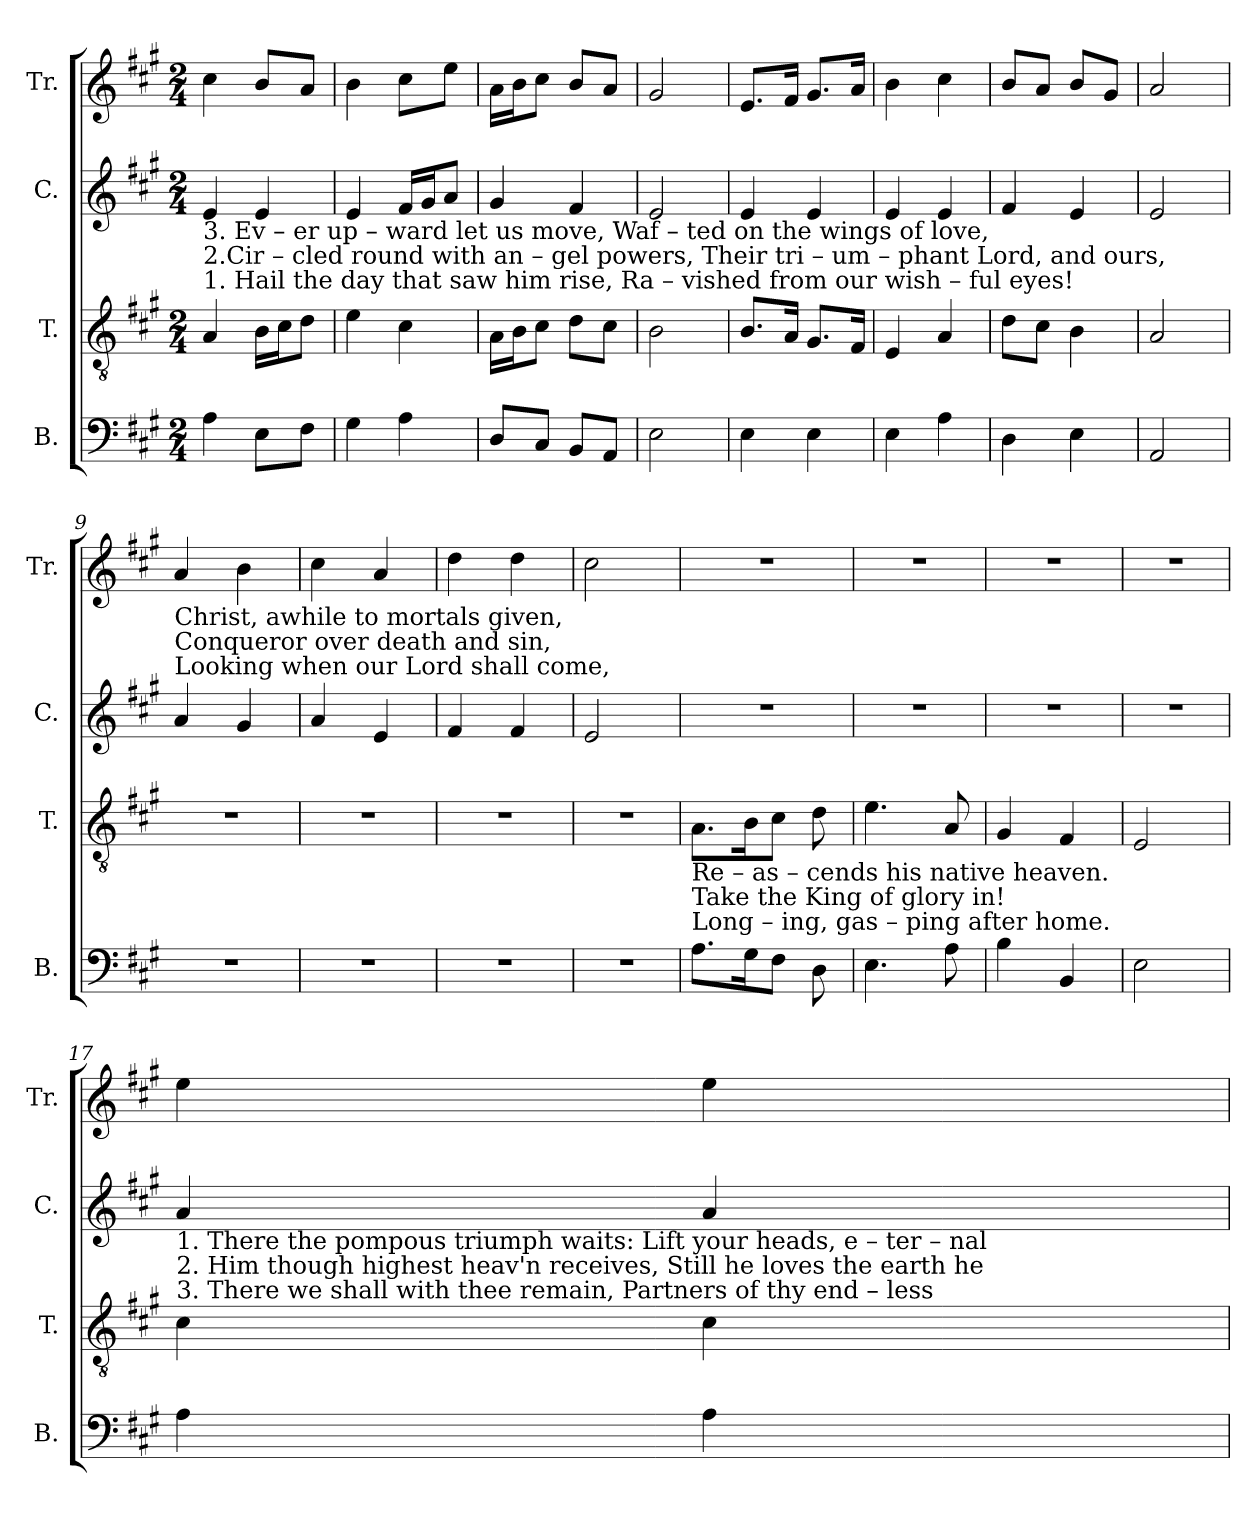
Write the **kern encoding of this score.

**kern	**kern	**kern	**kern
*part4	*part3	*part2	*part1
*staff4	*staff3	*staff2	*staff1
*I"B.	*I"T.	*I"C.	*I"Tr.
*I'B.	*I'T.	*I'C.	*I'Tr.
*clefF4	*clefGv2	*clefG2	*clefG2
*k[f#c#g#]	*k[f#c#g#]	*k[f#c#g#]	*k[f#c#g#]
*M2/4	*M2/4	*M2/4	*M2/4
*MM80	*MM80	*MM80	*MM80
=1	=1	=1	=1
!	!	!LO:TX:b:t=3. Ev  –   er        up  –  ward      let           us        move,     Waf  – ted          on   the     wings   of    love,	!
!	!	!LO:TX:b:t=2.Cir  –  cled     round  with     an     –   gel       powers, Their   tri  –  um  –  phant  Lord, and  ours,	!
!	!	!LO:TX:b:t=1. Hail    the       day   that         saw        him       rise,      Ra  –  vished  from  our  wish – ful     eyes!	!
4A\	4A/	4e/	4cc#\
8E\L	16B\LL	4e/	8b/L
.	16c#\J	.	.
8F#\J	8d\J	.	8a/J
=2	=2	=2	=2
4G#\	4e\	4e/	4b\
4A\	4c#\	16f#/LL	8cc#\L
.	.	16g#/J	.
.	.	8a/J	8ee\J
=3	=3	=3	=3
8D/L	16A\LL	4g#/	16a\LL
.	16B\J	.	16b\J
8C#/J	8c#\J	.	8cc#\J
8BB/L	8d\L	4f#/	8b/L
8AA/J	8c#\J	.	8a/J
=4	=4	=4	=4
2E\	2B\	2e/	2g#/
=5	=5	=5	=5
4E\	8.B/L	4e/	8.e/L
.	16A/Jk	.	16f#/Jk
4E\	8.G#/L	4e/	8.g#/L
.	16F#/Jk	.	16a/Jk
=6	=6	=6	=6
4E\	4E/	4e/	4b\
4A\	4A/	4e/	4cc#\
=7	=7	=7	=7
4D\	8d\L	4f#/	8b/L
.	8c#\J	.	8a/J
4E\	4B\	4e/	8b/L
.	.	.	8g#/J
=8	=8	=8	=8
2AA/	2A/	2e/	2a/
=9	=9	=9	=9
!	!	!	!LO:TX:b:t=Christ, awhile to mortals given,
!	!	!	!LO:TX:b:t=Conqueror over death and sin,
!	!	!	!LO:TX:b:t=Looking when our Lord shall come,
2r	2r	4a/	4a/
.	.	4g#/	4b\
=10	=10	=10	=10
2r	2r	4a/	4cc#\
.	.	4e/	4a/
=11	=11	=11	=11
2r	2r	4f#/	4dd\
.	.	4f#/	4dd\
=12	=12	=12	=12
2r	2r	2e/	2cc#\
!!LO:LB:g=z
=13	=13	=13	=13
!	!LO:TX:b:t=Re – as   –   cends  his native heaven.	!	!
!	!LO:TX:b:t=Take      the    King  of      glory    in!	!	!
!	!LO:TX:b:t=Long –  ing,   gas  – ping  after home.	!	!
8.A\L	8.A\L	2r	2r
16G#\K	16B\K	.	.
8F#\J	8c#\J	.	.
8D\	8d\	.	.
=14	=14	=14	=14
4.E\	4.e\	2r	2r
8A\	8A/	.	.
=15	=15	=15	=15
4B\	4G#/	2r	2r
4BB/	4F#/	.	.
=16	=16	=16	=16
2E\	2E/	2r	2r
=17	=17	=17	=17
!	!	!LO:TX:b:t=1. There the pompous triumph waits&colon;                   Lift  your    heads,         e   –   ter   –  nal	!
!	!	!LO:TX:b:t=2. Him though highest heav'n receives,                Still    he        loves          the      earth   he	!
!	!	!LO:TX:b:t=3. There we shall with  thee remain,                       Partners       of               thy      end  –  less	!
4A\	4c#\	4a/	4ee\
4A\	4c#\	4a/	4ee\
=	=	=	=
*-	*-	*-	*-
